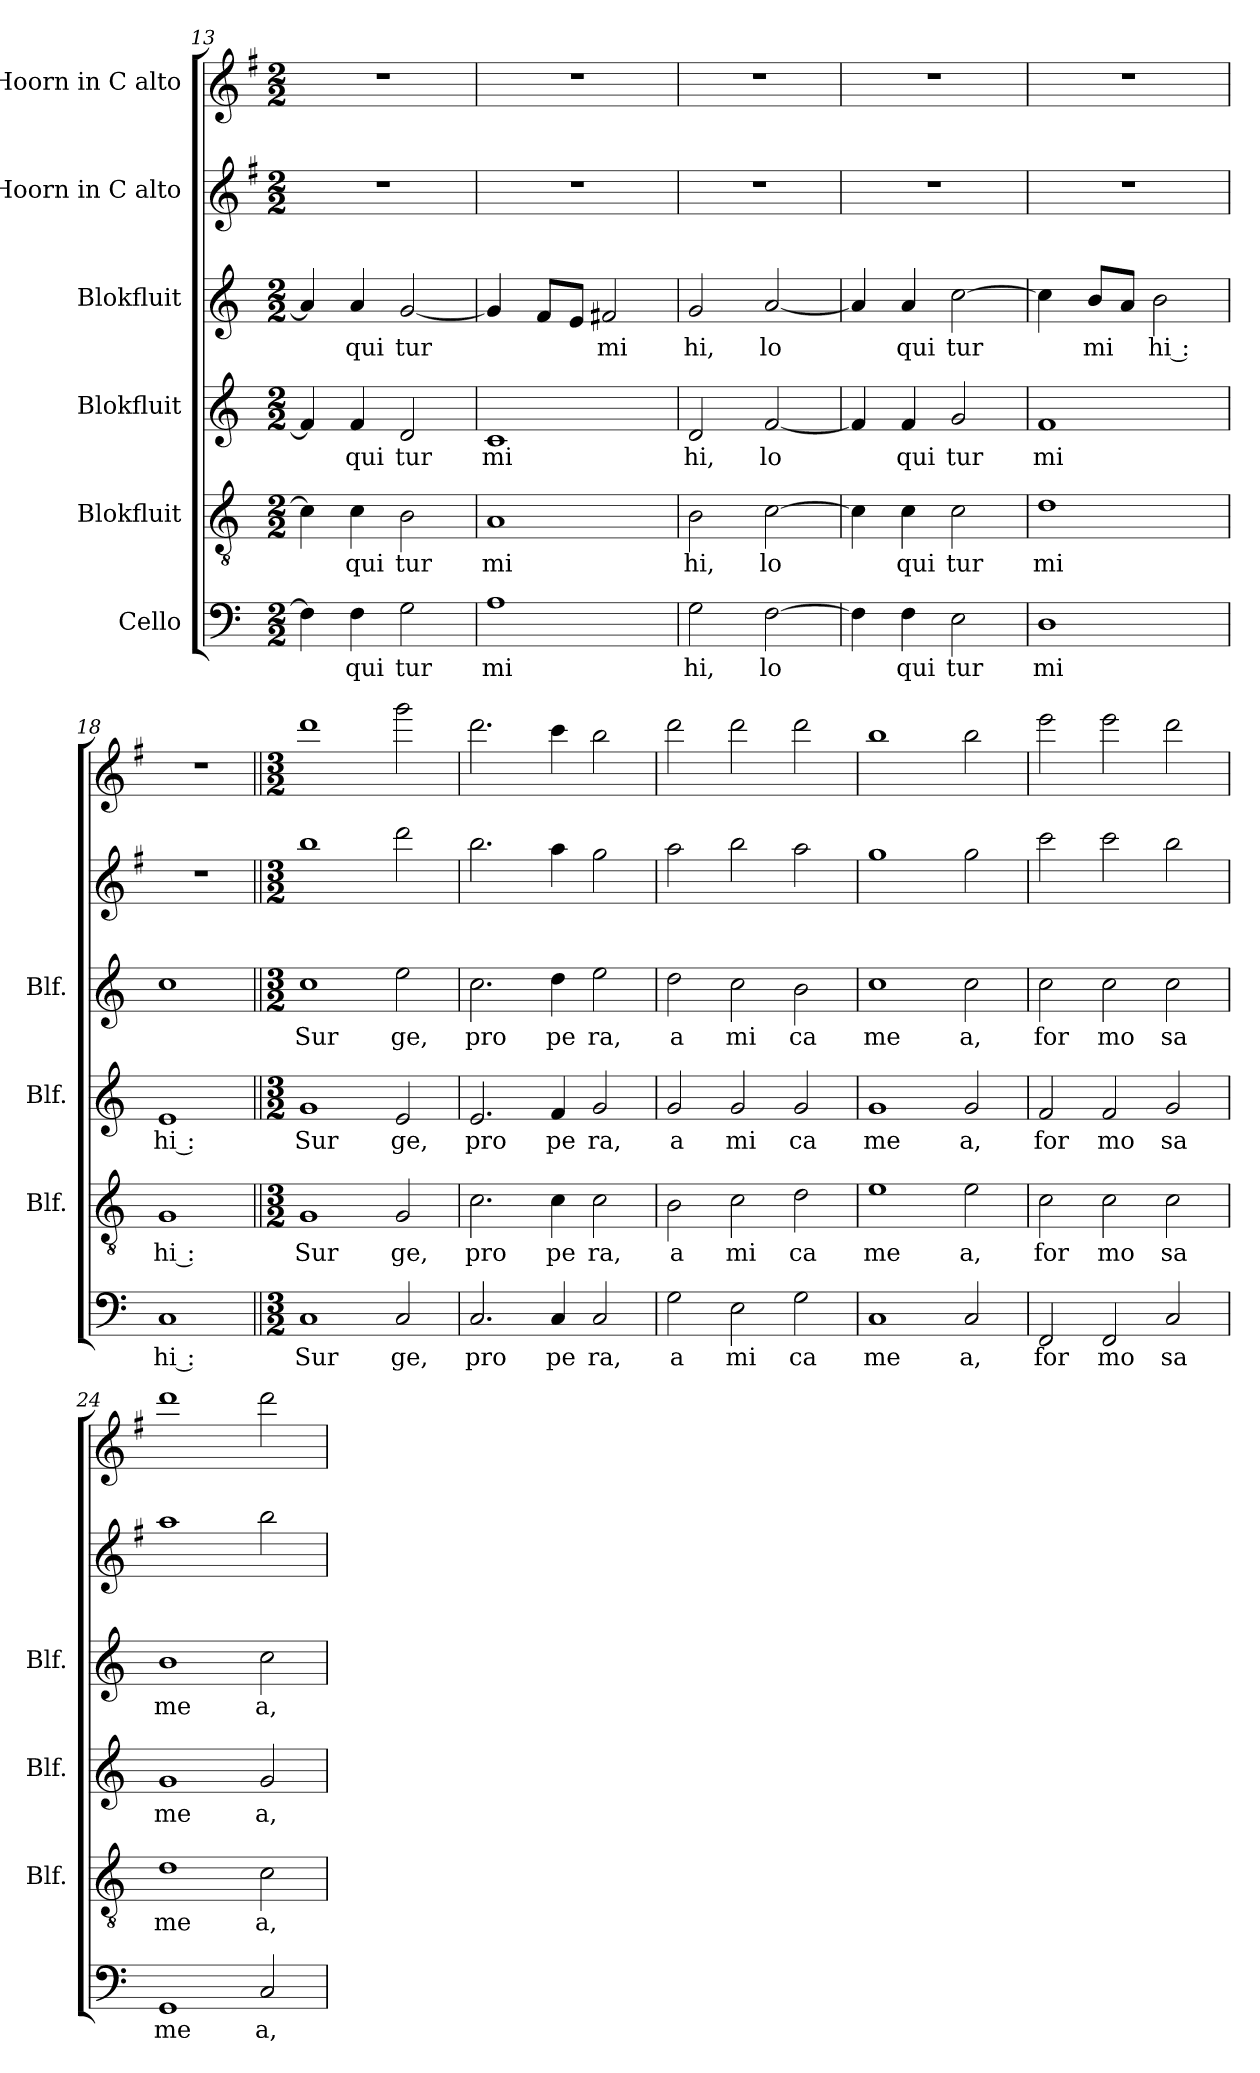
**kern	**text	**kern	**text	**kern	**text	**kern	**text	**kern	**kern
*part6	*part6	*part5	*part5	*part4	*part4	*part3	*part3	*part2	*part1
*staff6	*staff6	*staff5	*staff5	*staff4	*staff4	*staff3	*staff3	*staff2	*staff1
*I"Cello	*	*I"Blokfluit	*	*I"Blokfluit	*	*I"Blokfluit	*	*I"Hoorn in C alto	*I"Hoorn in C alto
*	*	*I'Blf.	*	*I'Blf.	*	*I'Blf.	*	*	*
*clefF4	*	*clefGv2	*	*clefG2	*	*clefG2	*	*clefG2	*clefG2
*	*	*	*	*	*	*	*	*ITrd4c7	*ITrd4c7
*k[]	*	*k[]	*	*k[]	*	*k[]	*	*k[]	*k[]
*M2/2	*	*M2/2	*	*M2/2	*	*M2/2	*	*M2/2	*M2/2
=13	=13	=13	=13	=13	=13	=13	=13	=13	=13
4F\]	.	4c\]	.	4f/]	.	4a/]	.	1r	1r
!	!LO:LY:b	!	!LO:LY:b	!	!LO:LY:b	!	!LO:LY:b	!	!
4F\	qui	4c\	qui	4f/	qui	4a/	qui	.	.
!	!LO:LY:b	!	!LO:LY:b	!	!LO:LY:b	!	!LO:LY:b	!	!
2G\	tur	2B\	tur	2d/	tur	[2g/	tur	.	.
=14	=14	=14	=14	=14	=14	=14	=14	=14	=14
!	!LO:LY:b	!	!LO:LY:b	!	!LO:LY:b	!	!	!	!
1A	mi	1A	mi	1c	mi	4g/]	.	1r	1r
.	.	.	.	.	.	8f/L	.	.	.
.	.	.	.	.	.	8e/J	.	.	.
!	!	!	!	!	!	!	!LO:LY:b	!	!
.	.	.	.	.	.	2f#X/	mi	.	.
=15	=15	=15	=15	=15	=15	=15	=15	=15	=15
!	!LO:LY:b	!	!LO:LY:b	!	!LO:LY:b	!	!LO:LY:b	!	!
2G\	hi,	2B\	hi,	2d/	hi,	2g/	hi,	1r	1r
!	!LO:LY:b	!	!LO:LY:b	!	!LO:LY:b	!	!LO:LY:b	!	!
[2F\	lo	[2c\	lo	[2f/	lo	[2a/	lo	.	.
=16	=16	=16	=16	=16	=16	=16	=16	=16	=16
4F\]	.	4c\]	.	4f/]	.	4a/]	.	1r	1r
!	!LO:LY:b	!	!LO:LY:b	!	!LO:LY:b	!	!LO:LY:b	!	!
4F\	qui	4c\	qui	4f/	qui	4a/	qui	.	.
!	!LO:LY:b	!	!LO:LY:b	!	!LO:LY:b	!	!LO:LY:b	!	!
2E\	tur	2c\	tur	2g/	tur	[2cc\	tur	.	.
=17	=17	=17	=17	=17	=17	=17	=17	=17	=17
!	!LO:LY:b	!	!LO:LY:b	!	!LO:LY:b	!	!	!	!
1D	mi	1d	mi	1f	mi	4cc\]	.	1r	1r
!	!	!	!	!	!	!	!LO:LY:b	!	!
.	.	.	.	.	.	8b/L	mi	.	.
.	.	.	.	.	.	8a/J	.	.	.
!	!	!	!	!	!	!	!LO:LY:b	!	!
.	.	.	.	.	.	2b\	hi :	.	.
!!LO:PB:g=z
=18	=18	=18	=18	=18	=18	=18	=18	=18	=18
!	!LO:LY:b	!	!LO:LY:b	!	!LO:LY:b	!	!	!	!
1C	hi :	1G	hi :	1e	hi :	1cc	.	1r	1r
=19||	=19||	=19||	=19||	=19||	=19||	=19||	=19||	=19||	=19||
*M3/2	*	*M3/2	*	*M3/2	*	*M3/2	*	*M3/2	*M3/2
!	!LO:LY:b	!	!LO:LY:b	!	!LO:LY:b	!	!LO:LY:b	!	!
1C	Sur	1G	Sur	1g	Sur	1cc	Sur	1ee	1gg
!	!LO:LY:b	!	!LO:LY:b	!	!LO:LY:b	!	!LO:LY:b	!	!
2C/	ge,	2G/	ge,	2e/	ge,	2ee\	ge,	2gg\	2ccc\
=20	=20	=20	=20	=20	=20	=20	=20	=20	=20
!	!LO:LY:b	!	!LO:LY:b	!	!LO:LY:b	!	!LO:LY:b	!	!
2.C/	pro	2.c\	pro	2.e/	pro	2.cc\	pro	2.ee\	2.gg\
!	!LO:LY:b	!	!LO:LY:b	!	!LO:LY:b	!	!LO:LY:b	!	!
4C/	pe	4c\	pe	4f/	pe	4dd\	pe	4dd\	4ff\
!	!LO:LY:b	!	!LO:LY:b	!	!LO:LY:b	!	!LO:LY:b	!	!
2C/	ra,	2c\	ra,	2g/	ra,	2ee\	ra,	2cc\	2ee\
=21	=21	=21	=21	=21	=21	=21	=21	=21	=21
!	!LO:LY:b	!	!LO:LY:b	!	!LO:LY:b	!	!LO:LY:b	!	!
2G\	a	2B\	a	2g/	a	2dd\	a	2dd\	2gg\
!	!LO:LY:b	!	!LO:LY:b	!	!LO:LY:b	!	!LO:LY:b	!	!
2E\	mi	2c\	mi	2g/	mi	2cc\	mi	2ee\	2gg\
!	!LO:LY:b	!	!LO:LY:b	!	!LO:LY:b	!	!LO:LY:b	!	!
2G\	ca	2d\	ca	2g/	ca	2b\	ca	2dd\	2gg\
=22	=22	=22	=22	=22	=22	=22	=22	=22	=22
!	!LO:LY:b	!	!LO:LY:b	!	!LO:LY:b	!	!LO:LY:b	!	!
1C	me	1e	me	1g	me	1cc	me	1cc	1ee
!	!LO:LY:b	!	!LO:LY:b	!	!LO:LY:b	!	!LO:LY:b	!	!
2C/	a,	2e\	a,	2g/	a,	2cc\	a,	2cc\	2ee\
=23	=23	=23	=23	=23	=23	=23	=23	=23	=23
!	!LO:LY:b	!	!LO:LY:b	!	!LO:LY:b	!	!LO:LY:b	!	!
2FF/	for	2c\	for	2f/	for	2cc\	for	2ff\	2aa\
!	!LO:LY:b	!	!LO:LY:b	!	!LO:LY:b	!	!LO:LY:b	!	!
2FF/	mo	2c\	mo	2f/	mo	2cc\	mo	2ff\	2aa\
!	!LO:LY:b	!	!LO:LY:b	!	!LO:LY:b	!	!LO:LY:b	!	!
2C/	sa	2c\	sa	2g/	sa	2cc\	sa	2ee\	2gg\
=24	=24	=24	=24	=24	=24	=24	=24	=24	=24
!	!LO:LY:b	!	!LO:LY:b	!	!LO:LY:b	!	!LO:LY:b	!	!
1GG	me	1d	me	1g	me	1b	me	1dd	1gg
!	!LO:LY:b	!	!LO:LY:b	!	!LO:LY:b	!	!LO:LY:b	!	!
2C/	a,	2c\	a,	2g/	a,	2cc\	a,	2ee\	2gg\
=	=	=	=	=	=	=	=	=	=
*-	*-	*-	*-	*-	*-	*-	*-	*-	*-
